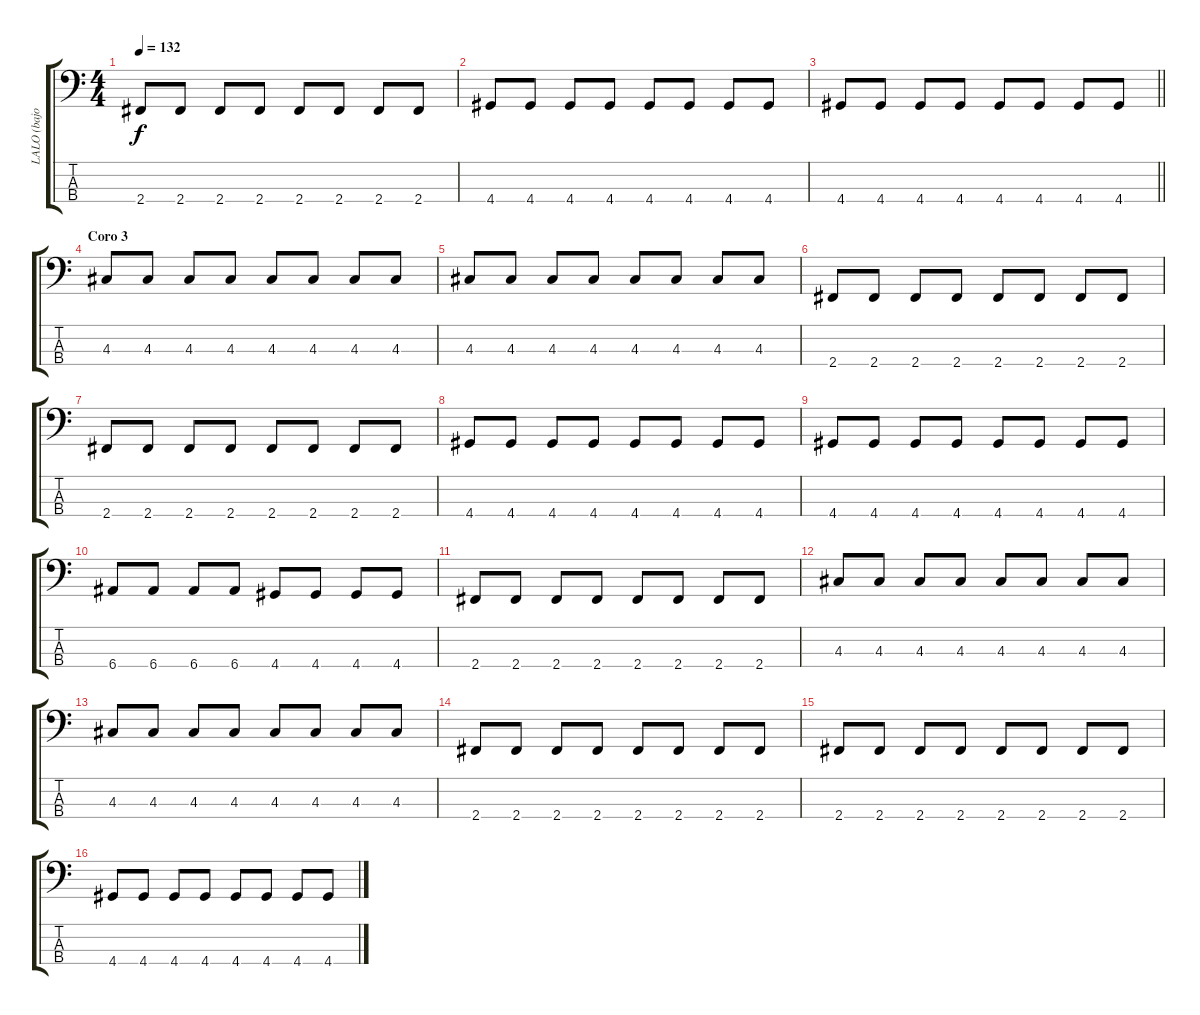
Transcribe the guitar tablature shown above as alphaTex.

\track ("LALO (bajo)" "LALO (bajo") {instrument electricbassfinger}
\staff {score tabs}
\tuning (G2 D2 A1 E1) {hide}
\ts (4 4)
\tempo 132
\clef f4
\ks c
2.4.8{dy f} 2.4.8 2.4.8 2.4.8 2.4.8 2.4.8 2.4.8 2.4.8 |
4.4.8 4.4.8 4.4.8 4.4.8 4.4.8 4.4.8 4.4.8 4.4.8 |
\barLineRight lightlight
4.4.8 4.4.8 4.4.8 4.4.8 4.4.8 4.4.8 4.4.8 4.4.8 |
\section ("" "Coro 3")
4.3.8 4.3.8 4.3.8 4.3.8 4.3.8 4.3.8 4.3.8 4.3.8 |
4.3.8 4.3.8 4.3.8 4.3.8 4.3.8 4.3.8 4.3.8 4.3.8 |
2.4.8 2.4.8 2.4.8 2.4.8 2.4.8 2.4.8 2.4.8 2.4.8 |
2.4.8 2.4.8 2.4.8 2.4.8 2.4.8 2.4.8 2.4.8 2.4.8 |
4.4.8 4.4.8 4.4.8 4.4.8 4.4.8 4.4.8 4.4.8 4.4.8 |
4.4.8 4.4.8 4.4.8 4.4.8 4.4.8 4.4.8 4.4.8 4.4.8 |
6.4.8 6.4.8 6.4.8 6.4.8 4.4.8 4.4.8 4.4.8 4.4.8 |
2.4.8 2.4.8 2.4.8 2.4.8 2.4.8 2.4.8 2.4.8 2.4.8 |
4.3.8 4.3.8 4.3.8 4.3.8 4.3.8 4.3.8 4.3.8 4.3.8 |
4.3.8 4.3.8 4.3.8 4.3.8 4.3.8 4.3.8 4.3.8 4.3.8 |
2.4.8 2.4.8 2.4.8 2.4.8 2.4.8 2.4.8 2.4.8 2.4.8 |
2.4.8 2.4.8 2.4.8 2.4.8 2.4.8 2.4.8 2.4.8 2.4.8 |
4.4.8 4.4.8 4.4.8 4.4.8 4.4.8 4.4.8 4.4.8 4.4.8
